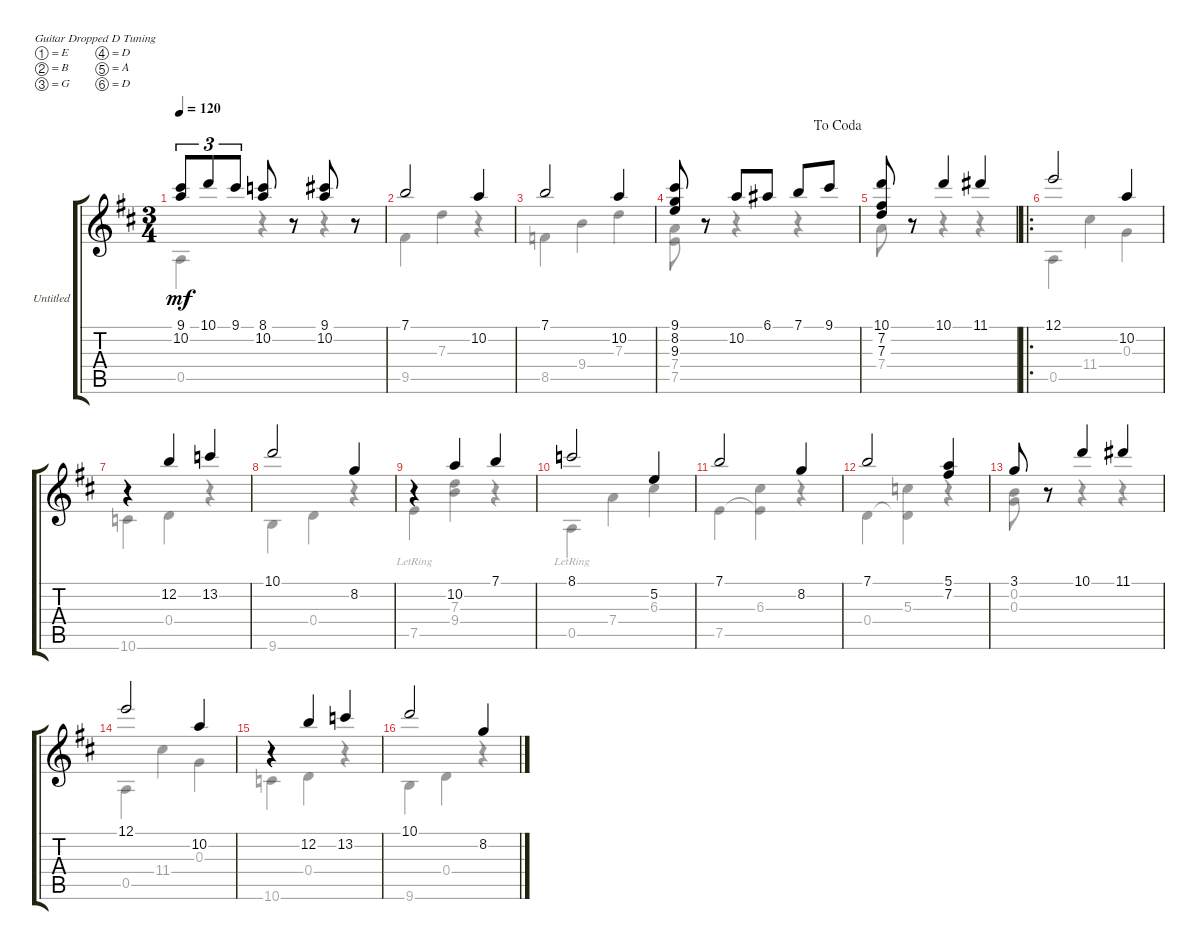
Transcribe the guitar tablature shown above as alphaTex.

\bracketExtendMode groupsimilarinstruments
\firstSystemTrackNameOrientation horizontal
\otherSystemsTrackNameOrientation horizontal
\track ("Untitled" "Untitled") {instrument acousticguitarnylon}
\staff {score tabs}
\tuning (E4 B3 G3 D3 A2 D2)
\voice
\ts (3 4)
\tempo 120
\clef g2
\ks d
(9.1 10.2).8{tu (3 2) dy mf} 10.1.8{tu (3 2)} 9.1.8{tu (3 2)} (8.1 10.2).8 r.8 (9.1 10.2).8 r.8 |
7.1.2 10.2.4 |
7.1.2 10.2.4 |
\jump dacoda
(9.1 8.2 9.3).8 r.8 10.2.8 6.1.8 7.1.8 9.1.8 |
(10.1 7.2 7.3).8 r.8 10.1.4 11.1.4 |
\ro
\section ("" "")
12.1.2 10.2.4 |
r.4 12.2.4 13.2.4 |
10.1.2 8.2.4 |
r.4 10.2.4 7.1.4 |
8.1.2 5.2.4 |
7.1.2 8.2.4 |
7.1.2 (5.1 7.2).4 |
3.1.8 r.8 10.1.4 11.1.4 |
12.1.2 10.2.4 |
r.4 12.2.4 13.2.4 |
10.1.2 8.2.4
\voice
\clef g2
\ottava regular
\simile none
\ks d
0.5.4{dy mf} r.4 r.4 |
9.5.4 7.3.4 r.4 |
8.5.4 9.4.4 7.3.4 |
(7.4 7.5).8 r.8 r.4 r.4 |
7.4.8 r.8 r.4 r.4 |
0.5.4 11.4.4 0.3.4 |
10.6.4 0.4.4 r.4 |
9.6.4 0.4.4 r.4 |
7.5{lr}.4 (7.3 9.4).4 r.4 |
0.5{lr}.4 7.4.4 6.3.4 |
7.5.4 (6.3 7.5{t}).4 r.4 |
0.4.4 (5.3 0.4{t}).4 r.4 |
(0.2 0.3).8 r.8 r.4 r.4 |
0.5.4 11.4.4 0.3.4 |
10.6.4 0.4.4 r.4 |
9.6.4 0.4.4 r.4
